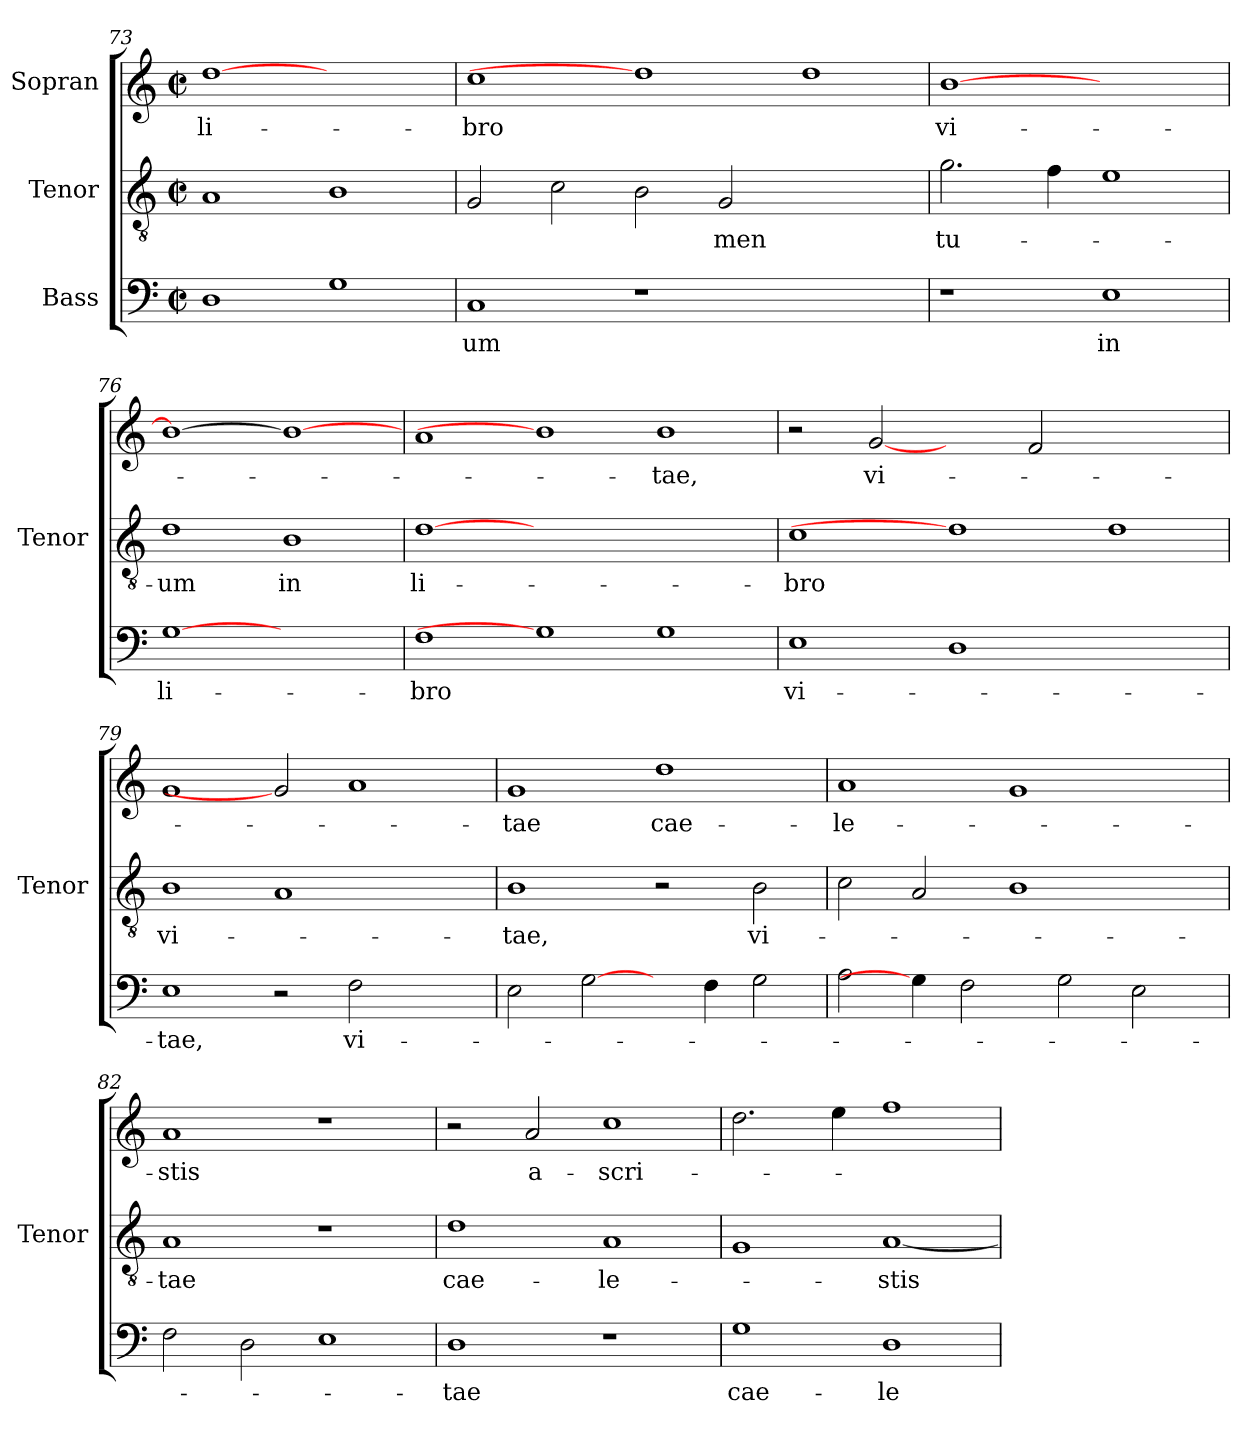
**kern	**text	**kern	**text	**kern	**text
*part3	*part3	*part2	*part2	*part1	*part1
*staff3	*staff3	*staff2	*staff2	*staff1	*staff1
*I"Bass	*	*I"Tenor	*	*I"Sopran	*
*	*	*I'Tenor	*	*	*
*clefF4	*	*clefGv2	*	*clefG2	*
*	*	*ITrd7c12	*	*	*
*k[]	*	*k[]	*	*k[]	*
*M2/2	*	*M2/2	*	*M2/2	*
*met(c|)	*	*met(c|)	*	*met(c|)	*
=73	=73	=73	=73	=73	=73
!	!	!	!	!	!LO:LY:b:color=#000000
1Di	.	1AAi	.	[1ddi	li-
1Gi	.	1BBi	.	1ryy	.
=74	=74	=74	=74	=74	=74
!	!LO:LY:b:color=#000000	!	!	!	!
!	!	!	!	!	!LO:LY:b:color=#000000
1Ci	-um	2GGi/	.	1cci	-bro
.	.	2Ci\	.	.	.
1r	.	2BBi\	.	1ddi]	.
!	!	!	!LO:LY:b:color=#000000	!	!
.	.	2GGi/	-men	.	.
1ryy	.	1ryy	.	1ddi	.
=75	=75	=75	=75	=75	=75
!	!	!	!LO:LY:b:color=#000000	!	!
!	!	!	!	!	!LO:LY:b:color=#000000
1r	.	2.Gi\	tu-	[<1bi	vi-
.	.	4Fi\	.	.	.
!	!LO:LY:b:color=#000000	!	!	!	!
1Ei	in	1Ei	.	1ryy	.
=76	=76	=76	=76	=76	=76
!	!LO:LY:b:color=#000000	!	!	!	!
!	!	!	!LO:LY:b:color=#000000	!	!
[1Gi	li-	1Di	-um	1bi_<	.
!	!	!	!LO:LY:b:color=#000000	!	!
1ryy	.	1BBi	in	1bi_	.
!!LO:LB:g=z
=77	=77	=77	=77	=77	=77
!	!LO:LY:b:color=#000000	!	!	!	!
!	!	!	!LO:LY:b:color=#000000	!	!
1Fi	-bro	[1Di	li-	1ai	.
1Gi]	.	0ryy	.	1bi]	.
!	!	!	!	!	!LO:LY:b:color=#000000
1Gi	.	.	.	1bi	-tae,
=78	=78	=78	=78	=78	=78
!	!LO:LY:b:color=#000000	!	!	!	!
!	!	!	!LO:LY:b:color=#000000	!	!
1Ei	vi-	1Ci	-bro	2r	.
!	!	!	!	!	!LO:LY:b:color=#000000
.	.	.	.	[2gi	vi-
1Di	.	1Di]	.	2ryy	.
.	.	.	.	2fi/	.
1ryy	.	1Di	.	1ryy	.
=79	=79	=79	=79	=79	=79
!	!LO:LY:b:color=#000000	!	!	!	!
!	!	!	!LO:LY:b:color=#000000	!	!
1Ei	-tae,	1BBi	vi-	1gi	.
2r	.	1AAi	.	2gi]	.
!	!LO:LY:b:color=#000000	!	!	!	!
2Fi\	vi-	.	.	1ai	.
2ryy	.	2ryy	.	.	.
=80	=80	=80	=80	=80	=80
!	!	!	!LO:LY:b:color=#000000	!	!
!	!	!	!	!	!LO:LY:b:color=#000000
2Ei\	.	1BBi	-tae,	1gi	-tae
[2Gi\	.	.	.	.	.
!	!	!	!	!	!LO:LY:b:color=#000000
4ryy	.	2r	.	1ddi	cae-
4Fi\	.	.	.	.	.
!	!	!	!LO:LY:b:color=#000000	!	!
2Gi\	.	2BBi\	vi-	.	.
=81	=81	=81	=81	=81	=81
!	!	!	!	!	!LO:LY:b:color=#000000
2Ai\	.	2Ci\	.	1ai	-le-
4Gi\]	.	2AAi/	.	.	.
2Fi\	.	.	.	.	.
.	.	1BBi	.	1gi	.
2Gi\	.	.	.	.	.
2Ei\	.	.	.	.	.
.	.	4ryy	.	4ryy	.
=82	=82	=82	=82	=82	=82
!	!	!	!LO:LY:b:color=#000000	!	!
!	!	!	!	!	!LO:LY:b:color=#000000
2Fi\	.	1AAi	-tae	1ai	-stis
2Di\	.	.	.	.	.
1Ei	.	1r	.	1r	.
=83	=83	=83	=83	=83	=83
!	!LO:LY:b:color=#000000	!	!	!	!
!	!	!	!LO:LY:b:color=#000000	!	!
1Di	-tae	1Di	cae-	2r	.
!	!	!	!	!	!LO:LY:b:color=#000000
.	.	.	.	2ai/	a-
!	!	!	!LO:LY:b:color=#000000	!	!
!	!	!	!	!	!LO:LY:b:color=#000000
1r	.	1AAi	-le-	1cci	-scri-
!!LO:LB:g=z
=84	=84	=84	=84	=84	=84
!	!LO:LY:b:color=#000000	!	!	!	!
1Gi	cae-	1GGi	.	2.ddi\	.
.	.	.	.	4eei\	.
!	!LO:LY:b:color=#000000	!	!	!	!
!	!	!	!LO:LY:b:color=#000000	!	!
1Di	-le-	[<1AAi	-stis	1ffi	.
=	=	=	=	=	=
*-	*-	*-	*-	*-	*-
